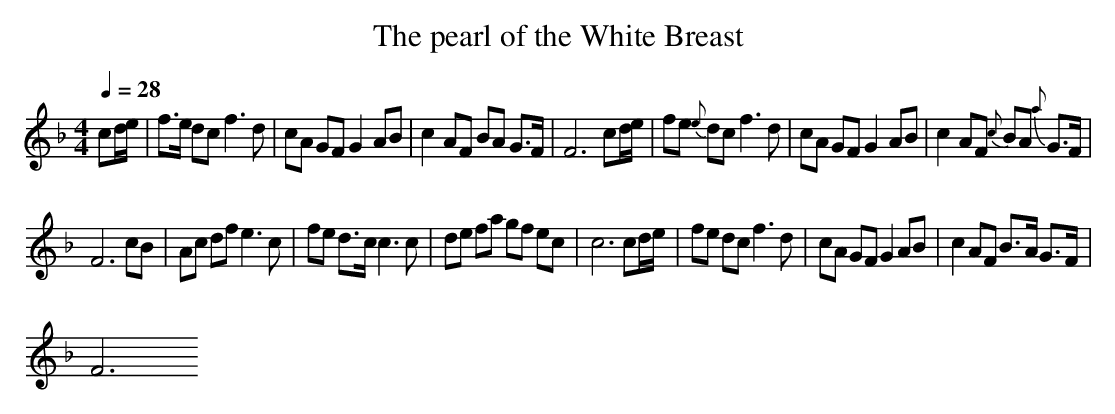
X:1
T: The pearl of the White Breast
M: 4/4
L: 1/8
Q: 1/4=28
K:F % 1 flats
V:1
cd/2e/2|f>e dc f3 d|cA GF G2 AB|c2 AF BA G>F|F6 cd/2e/2|fe {e}dc f3 d|cA GF G2 AB|c2 AF {c}BA {a}G>F|
F6 cB|Ac df e3 c|fe d>c c3 c|de fa gf ec|c6 cd/2e/2|fe dc f3 d|cA GF G2 AB|c2 AF B>A G>F|
F6
